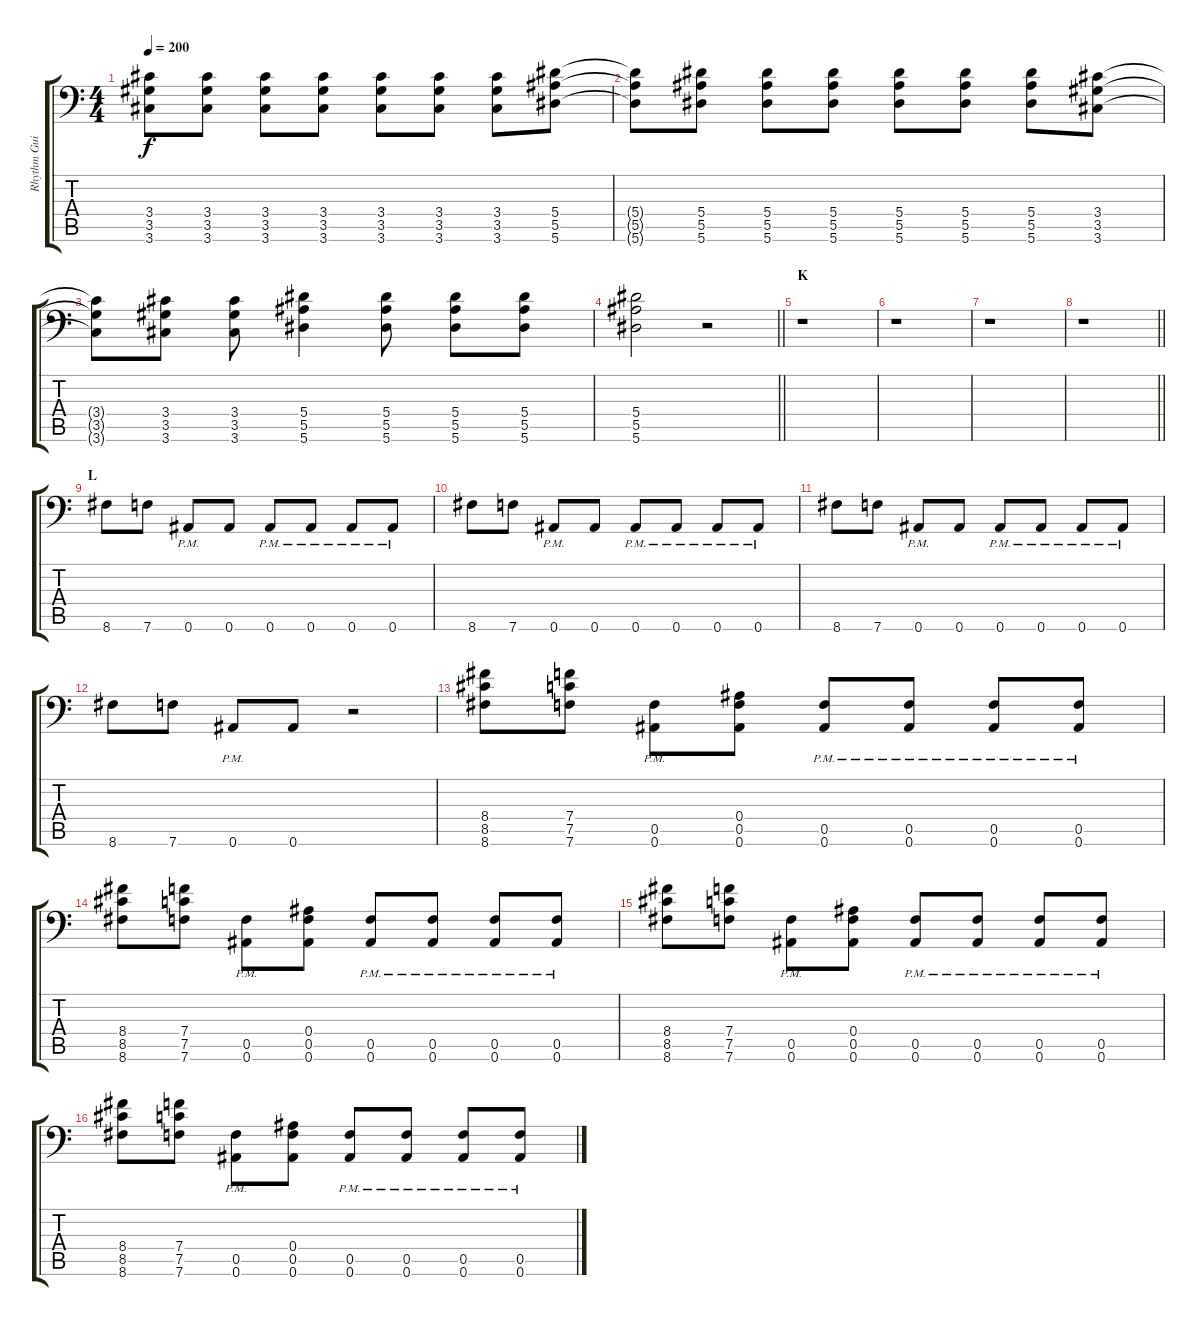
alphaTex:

\track ("Rhythm Guitar: Chris Di Carlo" "Rhythm Gui") {instrument distortionguitar}
\staff {score tabs}
\tuning (C4 G3 Eb3 Bb2 F2 Bb1) {hide}
\ts (4 4)
\tempo 200
\clef f4
\ks c
(3.4{t} 3.5{t} 3.6{t}).8{dy f} (3.4 3.5 3.6).8 (3.4 3.5 3.6).8 (3.4 3.5 3.6).8 (3.4 3.5 3.6).8 (3.4 3.5 3.6).8 (3.4 3.5 3.6).8 (5.4 5.5 5.6).8 |
(5.4{t} 5.5{t} 5.6{t}).8 (5.4 5.5 5.6).8 (5.4 5.5 5.6).8 (5.4 5.5 5.6).8 (5.4 5.5 5.6).8 (5.4 5.5 5.6).8 (5.4 5.5 5.6).8 (3.4 3.5 3.6).8 |
(3.4{t} 3.5{t} 3.6{t}).8 (3.4 3.5 3.6).8 (3.4 3.5 3.6).8 (5.4 5.5 5.6).4 (5.4 5.5 5.6).8 (5.4 5.5 5.6).8 (5.4 5.5 5.6).8 |
\barLineRight lightlight
(5.4 5.5 5.6).2 r.2 |
\section ("" "K")
r.1 |
r.1 |
r.1 |
\barLineRight lightlight
r.1 |
\section ("" "L")
8.6.8 7.6.8 0.6{pm}.8 0.6.8 0.6{pm}.8 0.6{pm}.8 0.6{pm}.8 0.6{pm}.8 |
8.6.8 7.6.8 0.6{pm}.8 0.6.8 0.6{pm}.8 0.6{pm}.8 0.6{pm}.8 0.6{pm}.8 |
8.6.8 7.6.8 0.6{pm}.8 0.6.8 0.6{pm}.8 0.6{pm}.8 0.6{pm}.8 0.6{pm}.8 |
8.6.8 7.6.8 0.6{pm}.8 0.6.8 r.2 |
(8.4 8.5 8.6).8 (7.4 7.5 7.6).8 (0.5{pm} 0.6{pm}).8 (0.4 0.5 0.6).8 (0.5{pm} 0.6{pm}).8 (0.5{pm} 0.6{pm}).8 (0.5{pm} 0.6{pm}).8 (0.5{pm} 0.6{pm}).8 |
(8.4 8.5 8.6).8 (7.4 7.5 7.6).8 (0.5{pm} 0.6{pm}).8 (0.4 0.5 0.6).8 (0.5{pm} 0.6{pm}).8 (0.5{pm} 0.6{pm}).8 (0.5{pm} 0.6{pm}).8 (0.5{pm} 0.6{pm}).8 |
(8.4 8.5 8.6).8 (7.4 7.5 7.6).8 (0.5{pm} 0.6{pm}).8 (0.4 0.5 0.6).8 (0.5{pm} 0.6{pm}).8 (0.5{pm} 0.6{pm}).8 (0.5{pm} 0.6{pm}).8 (0.5{pm} 0.6{pm}).8 |
(8.4 8.5 8.6).8 (7.4 7.5 7.6).8 (0.5{pm} 0.6{pm}).8 (0.4 0.5 0.6).8 (0.5{pm} 0.6{pm}).8 (0.5{pm} 0.6{pm}).8 (0.5{pm} 0.6{pm}).8 (0.5{pm} 0.6{pm}).8
